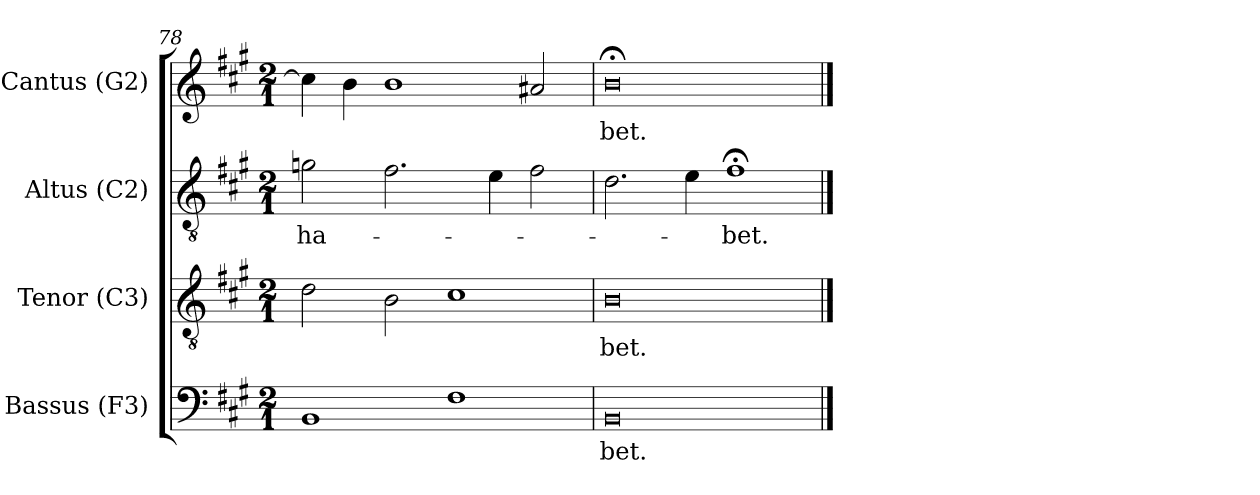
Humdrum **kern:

**kern	**text	**kern	**text	**kern	**text	**kern	**text
*part4	*part4	*part3	*part3	*part2	*part2	*part1	*part1
*staff4	*staff4	*staff3	*staff3	*staff2	*staff2	*staff1	*staff1
*I"Bassus (F3)	*	*I"Tenor (C3)	*	*I"Altus (C2)	*	*I"Cantus (G2)	*
*I'B.	*	*I'T.	*	*I'A.	*	*I'C.	*
*clefF4	*	*clefGv2	*	*clefGv2	*	*clefG2	*
*	*	*ITrd7c12	*	*ITrd7c12	*	*	*
*k[f#c#g#]	*	*k[f#c#g#]	*	*k[f#c#g#]	*	*k[f#c#g#]	*
*A:	*	*A:	*	*A:	*	*A:	*
*M2/1	*	*M2/1	*	*M2/1	*	*M2/1	*
=78	=78	=78	=78	=78	=78	=78	=78
!	!	!	!	!	!LO:LY:b:color=#000000	!	!
1BBi	.	2Di\	.	2Gni\	ha-	4cc#i\]	.
.	.	.	.	.	.	4bi\	.
.	.	2BBi\	.	2.F#i\	.	1bi	.
1F#i	.	1C#i	.	.	.	.	.
.	.	.	.	4Ei\	.	.	.
.	.	.	.	2F#i\	.	2a#i/	.
=79	=79	=79	=79	=79	=79	=79	=79
!	!LO:LY:b:color=#000000	!	!	!	!	!	!
!	!	!	!LO:LY:b:color=#000000	!	!	!	!
!	!	!	!	!	!	!	!LO:LY:b:color=#000000
0BBi	-bet.	0BBi	-bet.	2.Di\	.	0b;i	-bet.
.	.	.	.	4Ei\	.	.	.
!	!	!	!	!	!LO:LY:b:color=#000000	!	!
.	.	.	.	1F#;i	-bet.	.	.
==	==	==	==	==	==	==	==
*-	*-	*-	*-	*-	*-	*-	*-
